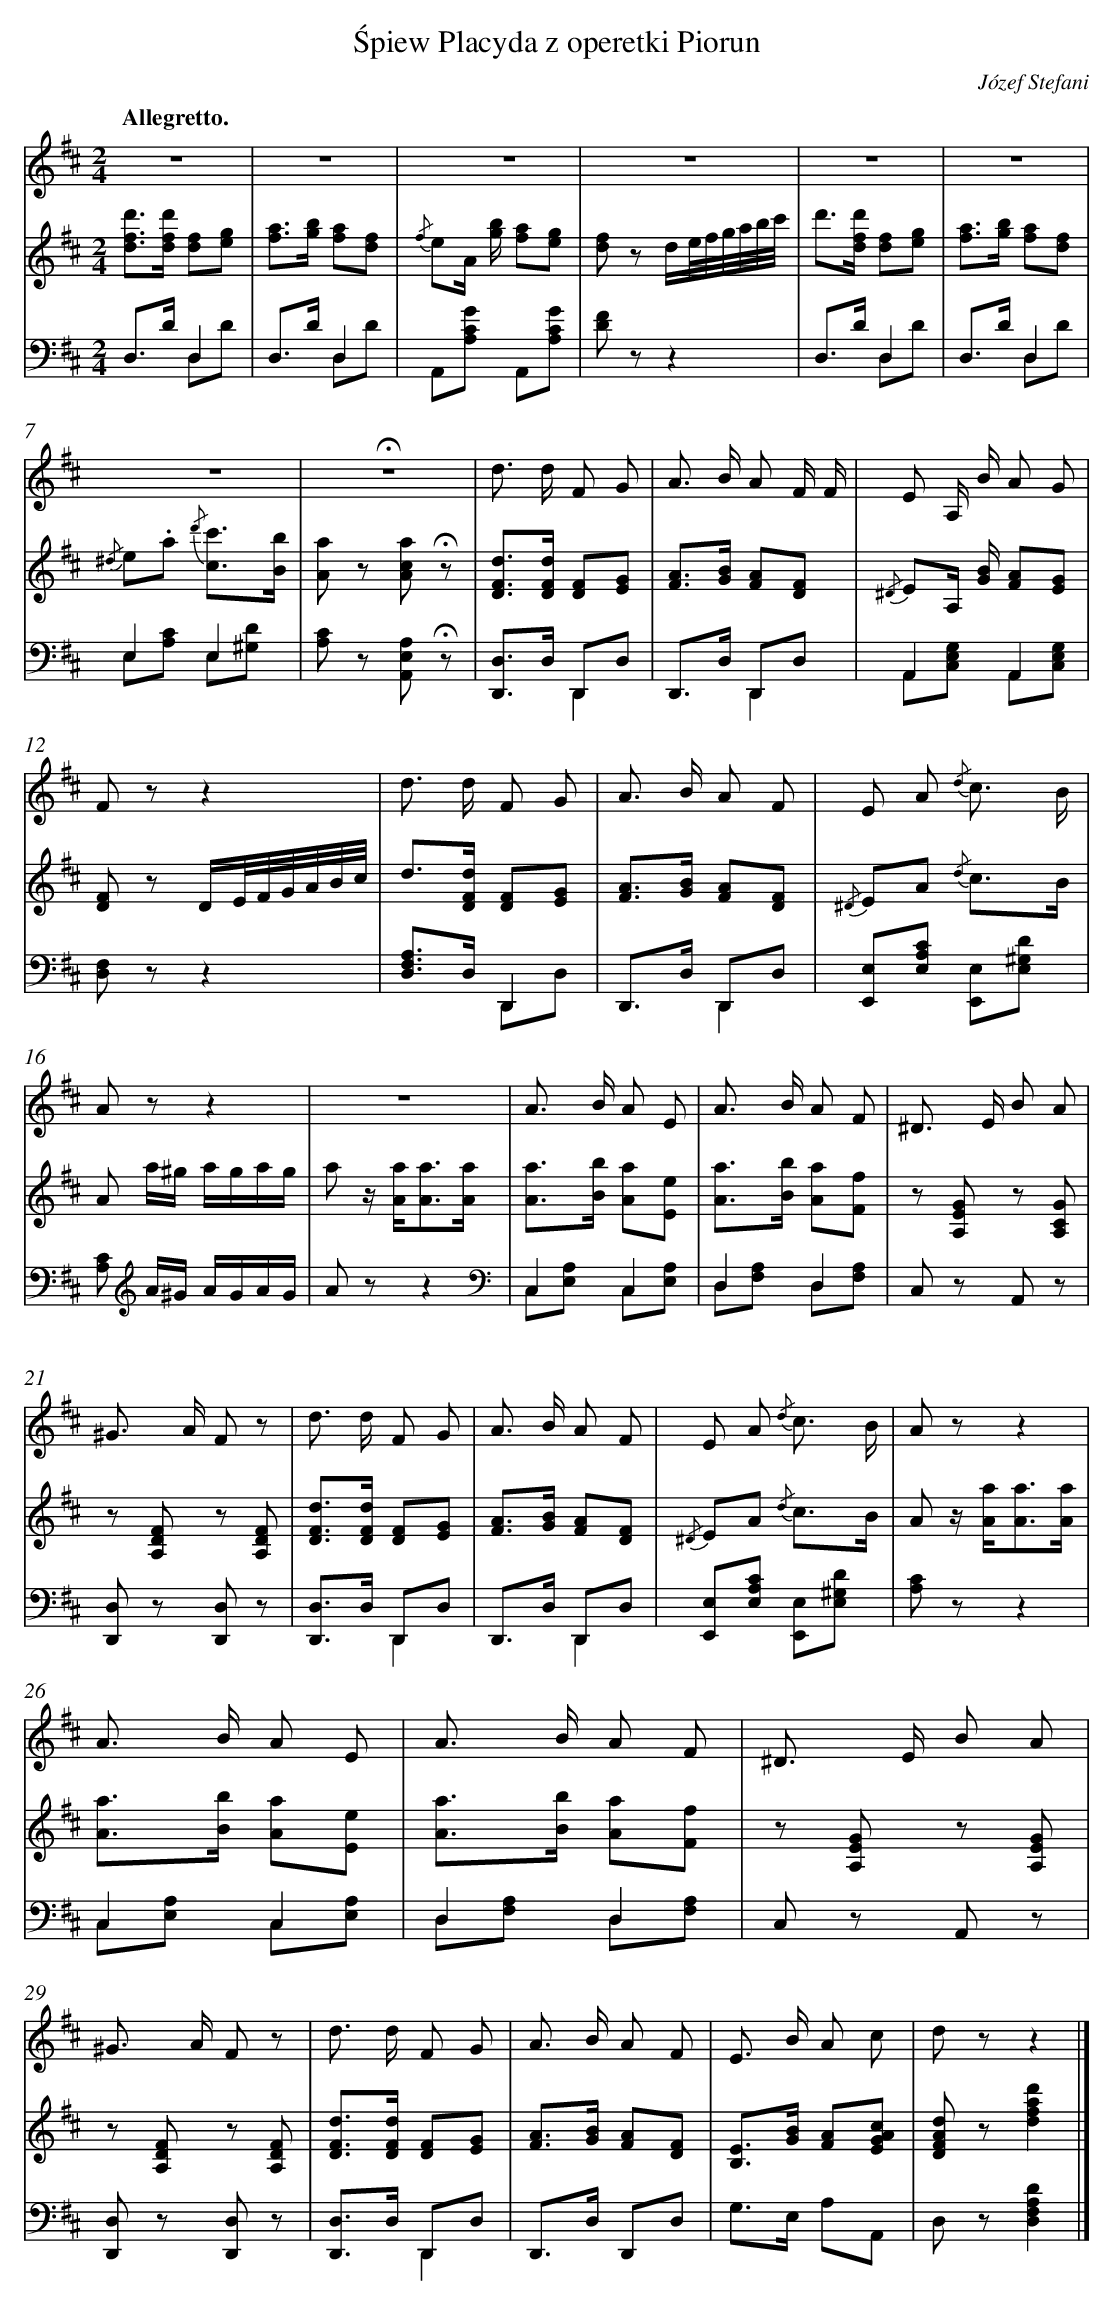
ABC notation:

X:1
T: Śpiew Placyda z operetki Piorun
C: Józef Stefani
L: 1/8
M: 2/4
Q: "Allegretto."
V: 1 clef=treble
V: 2 clef=treble
V: 3 clef=bass
K: D
[V:1] z4 |
[V:2] [d'fd]>[d'fd] [fd][ge] |
[V:3] D,>DD,2 & x2D,D |
[V:1] z4 |
[V:2] [af]>[bg] [af][fd] |
[V:3] D,>DD,2 & x2D,D |
[V:1] z4 |
[V:2] {/f} eA/ [b/g/] [af][ge] |
[V:3] A,,[GCA,] A,,[GCA,] |
[V:1] z4 |
[V:2] [fd] z d/e//f//g//a//b//c'// |
[V:3] [FD] zz2 |
[V:1] z4 |
[V:2] d'>[d'fd] [fd][ge] |
[V:3] D,>DD,2 & x2D,D |
[V:1] z4 |
[V:2] [af]>[bg] [af][fd] |
[V:3] D,>DD,2 & x2D,D |
[V:1] z4 |
[V:2] {/^d} e.a {/d'} [c'3/c3/][b/B/] |
[V:3] E,2E,2 & E,[CA,] E,[D^G,] |
[V:1] !fermata!z4 |
[V:2] [aA] z [acA] !fermata!z |
[V:3] [CA,] z [A,E,A,,] !fermata!z |
[V:1] d> d F G |
[V:2] [dFD]>[dFD] [FD][GE] |
[V:3] [D,D,,]>D, D,,D, & x2D,,2 |
[V:1] A> B A F/ F/ |
[V:2] [AF]>[BG] [AF][FD] |
[V:3] D,,>D, D,,D, & x2D,,2 |
[V:1] E A,/ B/ A G |
[V:2] {/^D} EA,/ [B/G/] [AF][GE] |
[V:3] A,,2A,,2 & A,,[G,E,C,] A,,[G,E,C,] |
[V:1] F zz2 |
[V:2] [FD] z D/E//F//G//A//B//c// |
[V:3] [F,D,] zz2 |
[V:1] d> d F G |
[V:2] d>[dFD] [FD][GE] |
[V:3] [A,F,D,]>D,D,,2 & x2D,,D, |
[V:1] A> B A F |
[V:2] [AF]>[BG] [AF][FD] |
[V:3] D,,>D, D,,D, & x2D,,2 |
[V:1] E A {/d} c3/ B/ |
[V:2] {/^D} EA {/d} c3/B/ |
[V:3] [E,E,,][CA,E,] [E,E,,][D^G,E,] |
[V:1] A zz2 |
[V:2] A a/^g/ a/g/a/g/ |
[V:3] [CA,][K:clef=treble] A/^G/ A/G/A/G/ |
[V:1] z4 |
[V:2] a z/ [aA]<[aA][a/A/] |
[V:3] A zz2[K:clef=bass] |
[V:1] A> B A E |
[V:2] [aA]>[bB] [aA][eE] |
[V:3] C,2C,2 & C,[A,E,] C,[A,E,] |
[V:1] A> B A F |
[V:2] [aA]>[bB] [aA][fF] |
[V:3] D,2D,2 & D,[A,F,] D,[A,F,] |
[V:1] ^D> E B A |
[V:2] z [GEA,] z [GCA,] |
[V:3] C, z A,, z |
[V:1] ^G> A F z |
[V:2] z [FDA,] z [FDA,] |
[V:3] [D,D,,] z [D,D,,] z |
[V:1] d> d F G |
[V:2] [dFD]>[dFD] [FD][GE] |
[V:3] [D,D,,]>D, D,,D, & x2D,,2 |
[V:1] A> B A F |
[V:2] [AF]>[BG] [AF][FD] |
[V:3] D,,>D, D,,D, & x2D,,2 |
[V:1] E A {/d} c3/ B/ |
[V:2] {/^D} EA {/d} c3/B/ |
[V:3] [E,E,,][CA,E,] [E,E,,][D^G,E,] |
[V:1] A zz2 |
[V:2] A z/ [aA]<[aA][a/A/] |
[V:3] [CA,] zz2 |
[V:1] A> B A E |
[V:2] [aA]>[bB] [aA][eE] |
[V:3] C,2C,2 & C,[A,E,] C,[A,E,] |
[V:1] A> B A F |
[V:2] [aA]>[bB] [aA][fF] |
[V:3] D,2D,2 & D,[A,F,] D,[A,F,] |
[V:1] ^D> E B A |
[V:2] z [GEA,] z [GEA,] |
[V:3] C, z A,, z |
[V:1] ^G> A F z |
[V:2] z [FDA,] z [FDA,] |
[V:3] [D,D,,] z [D,D,,] z |
[V:1] d> d F G |
[V:2] [dFD]>[dFD] [FD][GE] |
[V:3] [D,D,,]>D, D,,D, & x2D,,2 |
[V:1] A> B A F |
[V:2] [AF]>[BG] [AF][FD] |
[V:3] D,,>D, D,,D, |
[V:1] E> B A c |
[V:2] [EB,]>[BG] [AF][cAGE] |
[V:3] G,>E, A,A,, |
[V:1] d zz2 |]
[V:2] [dAFD] z[d'2a2f2d2] |]
[V:3] D, z[D2A,2F,2D,2] |]
